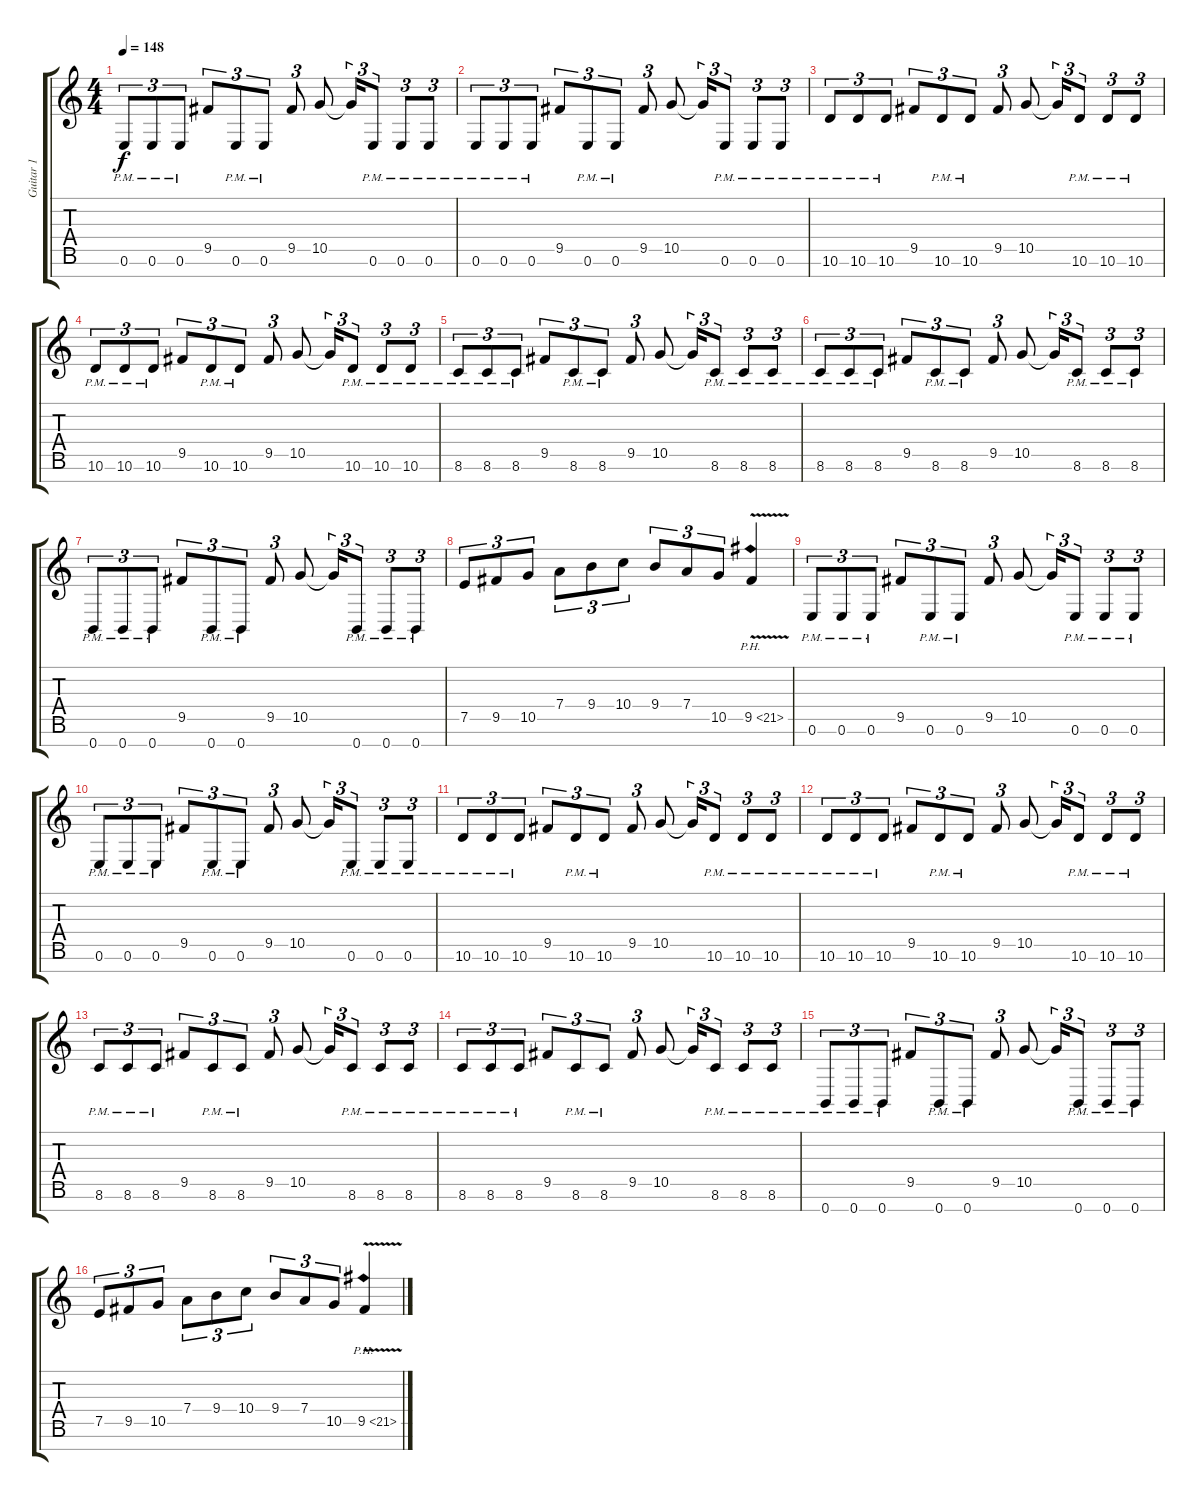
\track ("Guitar 1" "Guitar 1") {instrument distortionguitar}
\staff {score tabs}
\tuning (E4 B3 G3 D3 A2 E2 B1) {hide}
\ts (4 4)
\tempo 148
\clef g2
\ks c
0.6{pm}.8{tu (3 2) dy f} 0.6{pm}.8{tu (3 2)} 0.6{pm}.8{tu (3 2)} 9.5.8{tu (3 2)} 0.6{pm}.8{tu (3 2)} 0.6{pm}.8{tu (3 2)} 9.5.8{tu (3 2)} 10.5.8 10.5{t}.16{tu (3 2)} 0.6{pm}.8{tu (3 2)} 0.6{pm}.8{tu (3 2)} 0.6{pm}.8{tu (3 2)} |
0.6{pm}.8{tu (3 2)} 0.6{pm}.8{tu (3 2)} 0.6{pm}.8{tu (3 2)} 9.5.8{tu (3 2)} 0.6{pm}.8{tu (3 2)} 0.6{pm}.8{tu (3 2)} 9.5.8{tu (3 2)} 10.5.8 10.5{t}.16{tu (3 2)} 0.6{pm}.8{tu (3 2)} 0.6{pm}.8{tu (3 2)} 0.6{pm}.8{tu (3 2)} |
10.6{pm}.8{tu (3 2)} 10.6{pm}.8{tu (3 2)} 10.6{pm}.8{tu (3 2)} 9.5.8{tu (3 2)} 10.6{pm}.8{tu (3 2)} 10.6{pm}.8{tu (3 2)} 9.5.8{tu (3 2)} 10.5.8 10.5{t}.16{tu (3 2)} 10.6{pm}.8{tu (3 2)} 10.6{pm}.8{tu (3 2)} 10.6{pm}.8{tu (3 2)} |
10.6{pm}.8{tu (3 2)} 10.6{pm}.8{tu (3 2)} 10.6{pm}.8{tu (3 2)} 9.5.8{tu (3 2)} 10.6{pm}.8{tu (3 2)} 10.6{pm}.8{tu (3 2)} 9.5.8{tu (3 2)} 10.5.8 10.5{t}.16{tu (3 2)} 10.6{pm}.8{tu (3 2)} 10.6{pm}.8{tu (3 2)} 10.6{pm}.8{tu (3 2)} |
8.6{pm}.8{tu (3 2)} 8.6{pm}.8{tu (3 2)} 8.6{pm}.8{tu (3 2)} 9.5.8{tu (3 2)} 8.6{pm}.8{tu (3 2)} 8.6{pm}.8{tu (3 2)} 9.5.8{tu (3 2)} 10.5.8 10.5{t}.16{tu (3 2)} 8.6{pm}.8{tu (3 2)} 8.6{pm}.8{tu (3 2)} 8.6{pm}.8{tu (3 2)} |
8.6{pm}.8{tu (3 2)} 8.6{pm}.8{tu (3 2)} 8.6{pm}.8{tu (3 2)} 9.5.8{tu (3 2)} 8.6{pm}.8{tu (3 2)} 8.6{pm}.8{tu (3 2)} 9.5.8{tu (3 2)} 10.5.8 10.5{t}.16{tu (3 2)} 8.6{pm}.8{tu (3 2)} 8.6{pm}.8{tu (3 2)} 8.6{pm}.8{tu (3 2)} |
0.7{pm}.8{tu (3 2)} 0.7{pm}.8{tu (3 2)} 0.7{pm}.8{tu (3 2)} 9.5.8{tu (3 2)} 0.7{pm}.8{tu (3 2)} 0.7{pm}.8{tu (3 2)} 9.5.8{tu (3 2)} 10.5.8 10.5{t}.16{tu (3 2)} 0.7{pm}.8{tu (3 2)} 0.7{pm}.8{tu (3 2)} 0.7{pm}.8{tu (3 2)} |
7.5.8{tu (3 2)} 9.5.8{tu (3 2)} 10.5.8{tu (3 2)} 7.4.8{tu (3 2)} 9.4.8{tu (3 2)} 10.4.8{tu (3 2)} 9.4.8{tu (3 2)} 7.4.8{tu (3 2)} 10.5.8{tu (3 2)} 9.5{ph 12 v}.4 |
0.6{pm}.8{tu (3 2)} 0.6{pm}.8{tu (3 2)} 0.6{pm}.8{tu (3 2)} 9.5.8{tu (3 2)} 0.6{pm}.8{tu (3 2)} 0.6{pm}.8{tu (3 2)} 9.5.8{tu (3 2)} 10.5.8 10.5{t}.16{tu (3 2)} 0.6{pm}.8{tu (3 2)} 0.6{pm}.8{tu (3 2)} 0.6{pm}.8{tu (3 2)} |
0.6{pm}.8{tu (3 2)} 0.6{pm}.8{tu (3 2)} 0.6{pm}.8{tu (3 2)} 9.5.8{tu (3 2)} 0.6{pm}.8{tu (3 2)} 0.6{pm}.8{tu (3 2)} 9.5.8{tu (3 2)} 10.5.8 10.5{t}.16{tu (3 2)} 0.6{pm}.8{tu (3 2)} 0.6{pm}.8{tu (3 2)} 0.6{pm}.8{tu (3 2)} |
10.6{pm}.8{tu (3 2)} 10.6{pm}.8{tu (3 2)} 10.6{pm}.8{tu (3 2)} 9.5.8{tu (3 2)} 10.6{pm}.8{tu (3 2)} 10.6{pm}.8{tu (3 2)} 9.5.8{tu (3 2)} 10.5.8 10.5{t}.16{tu (3 2)} 10.6{pm}.8{tu (3 2)} 10.6{pm}.8{tu (3 2)} 10.6{pm}.8{tu (3 2)} |
10.6{pm}.8{tu (3 2)} 10.6{pm}.8{tu (3 2)} 10.6{pm}.8{tu (3 2)} 9.5.8{tu (3 2)} 10.6{pm}.8{tu (3 2)} 10.6{pm}.8{tu (3 2)} 9.5.8{tu (3 2)} 10.5.8 10.5{t}.16{tu (3 2)} 10.6{pm}.8{tu (3 2)} 10.6{pm}.8{tu (3 2)} 10.6{pm}.8{tu (3 2)} |
8.6{pm}.8{tu (3 2)} 8.6{pm}.8{tu (3 2)} 8.6{pm}.8{tu (3 2)} 9.5.8{tu (3 2)} 8.6{pm}.8{tu (3 2)} 8.6{pm}.8{tu (3 2)} 9.5.8{tu (3 2)} 10.5.8 10.5{t}.16{tu (3 2)} 8.6{pm}.8{tu (3 2)} 8.6{pm}.8{tu (3 2)} 8.6{pm}.8{tu (3 2)} |
8.6{pm}.8{tu (3 2)} 8.6{pm}.8{tu (3 2)} 8.6{pm}.8{tu (3 2)} 9.5.8{tu (3 2)} 8.6{pm}.8{tu (3 2)} 8.6{pm}.8{tu (3 2)} 9.5.8{tu (3 2)} 10.5.8 10.5{t}.16{tu (3 2)} 8.6{pm}.8{tu (3 2)} 8.6{pm}.8{tu (3 2)} 8.6{pm}.8{tu (3 2)} |
0.7{pm}.8{tu (3 2)} 0.7{pm}.8{tu (3 2)} 0.7{pm}.8{tu (3 2)} 9.5.8{tu (3 2)} 0.7{pm}.8{tu (3 2)} 0.7{pm}.8{tu (3 2)} 9.5.8{tu (3 2)} 10.5.8 10.5{t}.16{tu (3 2)} 0.7{pm}.8{tu (3 2)} 0.7{pm}.8{tu (3 2)} 0.7{pm}.8{tu (3 2)} |
7.5.8{tu (3 2)} 9.5.8{tu (3 2)} 10.5.8{tu (3 2)} 7.4.8{tu (3 2)} 9.4.8{tu (3 2)} 10.4.8{tu (3 2)} 9.4.8{tu (3 2)} 7.4.8{tu (3 2)} 10.5.8{tu (3 2)} 9.5{ph 12 v}.4
